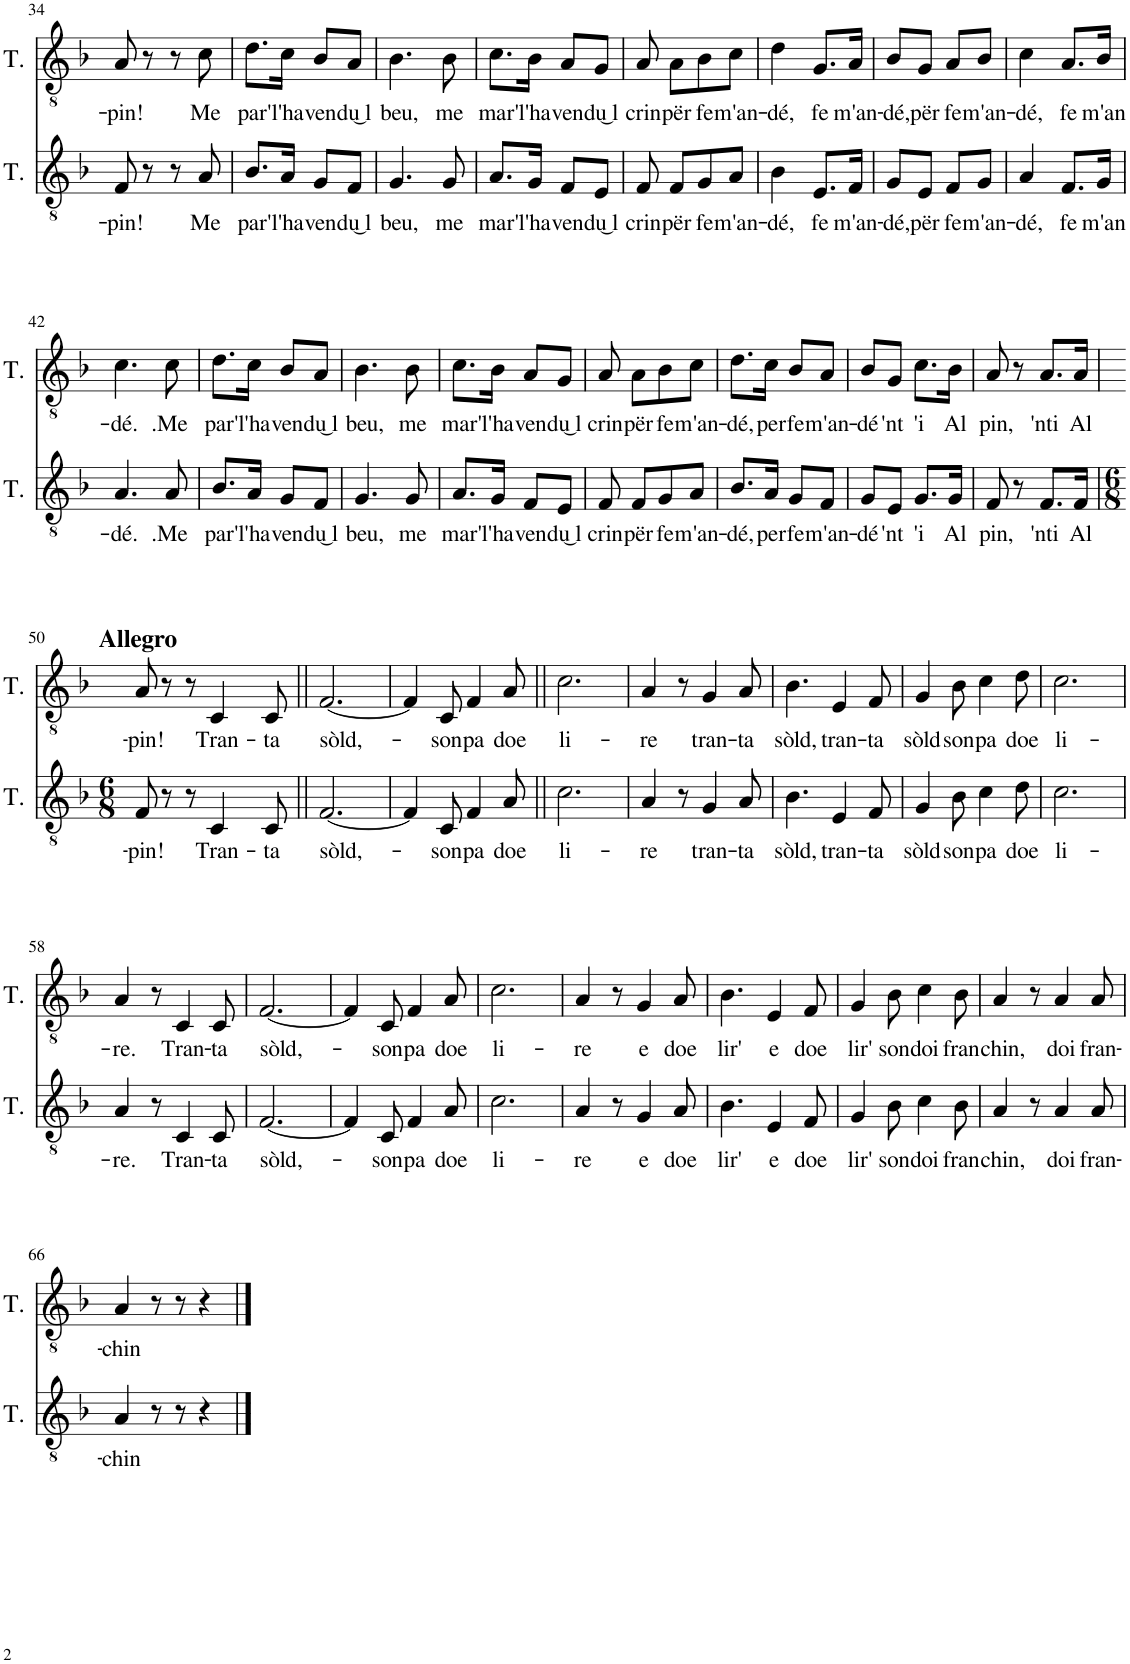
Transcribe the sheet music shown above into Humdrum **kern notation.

**kern	**text	**kern	**text
*part2	*part2	*part1	*part1
*staff2	*staff2	*staff1	*staff1
*I"Tenor	*	*I"Tenor	*
*I'T.	*	*I'T.	*
!!LO:PB:g=z
*clefGv2	*	*clefGv2	*
*k[b-]	*	*k[b-]	*
*M2/4	*	*M2/4	*
=34	=34	=34	=34
!	!LO:LY:b	!	!LO:LY:b
8F/	pin!	8A/	pin!
8r	.	8r	.
8r	.	8r	.
!	!LO:LY:b	!	!LO:LY:b
8A/	Me	8c\	Me
=35	=35	=35	=35
!	!LO:LY:b	!	!LO:LY:b
8.B-/L	par'	8.d\L	par'
!	!LO:LY:b	!	!LO:LY:b
16A/Jk	l'ha	16c\Jk	l'ha
!	!LO:LY:b	!	!LO:LY:b
8G/L	ven-	8B-/L	ven-
!	!LO:LY:b	!	!LO:LY:b
8F/J	-du͜ l	8A/J	-du͜ l
=36	=36	=36	=36
!	!LO:LY:b	!	!LO:LY:b
4.G/	beu,	4.B-\	beu,
!	!LO:LY:b	!	!LO:LY:b
8G/	me	8B-\	me
=37	=37	=37	=37
!	!LO:LY:b	!	!LO:LY:b
8.A/L	mar'	8.c\L	mar'
!	!LO:LY:b	!	!LO:LY:b
16G/Jk	l'ha	16B-\Jk	l'ha
!	!LO:LY:b	!	!LO:LY:b
8F/L	ven-	8A/L	ven-
!	!LO:LY:b	!	!LO:LY:b
8E/J	-du͜ l	8G/J	-du͜ l
=38	=38	=38	=38
!	!LO:LY:b	!	!LO:LY:b
8F/	crin	8A/	crin
!	!LO:LY:b	!	!LO:LY:b
8F/L	për	8A\L	për
!	!LO:LY:b	!	!LO:LY:b
8G/	fe-	8B-\	fe-
!	!LO:LY:b	!	!LO:LY:b
8A/J	-m'an-	8c\J	-m'an-
=39	=39	=39	=39
!	!LO:LY:b	!	!LO:LY:b
4B-\	-dé,	4d\	-dé,
!	!LO:LY:b	!	!LO:LY:b
8.E/L	fe-	8.G/L	fe-
!	!LO:LY:b	!	!LO:LY:b
16F/Jk	-m'an-	16A/Jk	-m'an-
=40	=40	=40	=40
!	!LO:LY:b	!	!LO:LY:b
8G/L	-dé,	8B-/L	-dé,
!	!LO:LY:b	!	!LO:LY:b
8E/J	për	8G/J	për
!	!LO:LY:b	!	!LO:LY:b
8F/L	fe-	8A/L	fe-
!	!LO:LY:b	!	!LO:LY:b
8G/J	-m'an-	8B-/J	-m'an-
=41	=41	=41	=41
!	!LO:LY:b	!	!LO:LY:b
4A/	-dé,	4c\	-dé,
!	!LO:LY:b	!	!LO:LY:b
8.F/L	fe-	8.A/L	fe-
!	!LO:LY:b	!	!LO:LY:b
16G/Jk	-m'an-	16B-/Jk	-m'an-
!!LO:LB:g=z
=42	=42	=42	=42
!	!LO:LY:b	!	!LO:LY:b
4.A/	-dé.	4.c\	-dé.
!	!LO:LY:b	!	!LO:LY:b
8A/	.Me	8c\	.Me
=43	=43	=43	=43
!	!LO:LY:b	!	!LO:LY:b
8.B-/L	par'	8.d\L	par'
!	!LO:LY:b	!	!LO:LY:b
16A/Jk	l'ha	16c\Jk	l'ha
!	!LO:LY:b	!	!LO:LY:b
8G/L	ven-	8B-/L	ven-
!	!LO:LY:b	!	!LO:LY:b
8F/J	-du͜ l	8A/J	-du͜ l
=44	=44	=44	=44
!	!LO:LY:b	!	!LO:LY:b
4.G/	beu,	4.B-\	beu,
!	!LO:LY:b	!	!LO:LY:b
8G/	me	8B-\	me
=45	=45	=45	=45
!	!LO:LY:b	!	!LO:LY:b
8.A/L	mar'	8.c\L	mar'
!	!LO:LY:b	!	!LO:LY:b
16G/Jk	l'ha	16B-\Jk	l'ha
!	!LO:LY:b	!	!LO:LY:b
8F/L	ven-	8A/L	ven-
!	!LO:LY:b	!	!LO:LY:b
8E/J	-du͜ l	8G/J	-du͜ l
=46	=46	=46	=46
!	!LO:LY:b	!	!LO:LY:b
8F/	crin	8A/	crin
!	!LO:LY:b	!	!LO:LY:b
8F/L	për	8A\L	për
!	!LO:LY:b	!	!LO:LY:b
8G/	fe-	8B-\	fe-
!	!LO:LY:b	!	!LO:LY:b
8A/J	-m'an-	8c\J	-m'an-
=47	=47	=47	=47
!	!LO:LY:b	!	!LO:LY:b
8.B-/L	-dé,	8.d\L	-dé,
!	!LO:LY:b	!	!LO:LY:b
16A/Jk	per	16c\Jk	per
!	!LO:LY:b	!	!LO:LY:b
8G/L	fe-	8B-/L	fe-
!	!LO:LY:b	!	!LO:LY:b
8F/J	-m'an-	8A/J	-m'an-
=48	=48	=48	=48
!	!LO:LY:b	!	!LO:LY:b
8G/L	-dé	8B-/L	-dé
!	!LO:LY:b	!	!LO:LY:b
8E/J	'nt	8G/J	'nt
!	!LO:LY:b	!	!LO:LY:b
8.G/L	'i	8.c\L	'i
!	!LO:LY:b	!	!LO:LY:b
16G/Jk	Al	16B-\Jk	Al
=49	=49	=49	=49
!	!LO:LY:b	!	!LO:LY:b
8F/	pin,	8A/	pin,
8r	.	8r	.
!	!LO:LY:b	!	!LO:LY:b
8.F/L	'nti	8.A/L	'nti
!	!LO:LY:b	!	!LO:LY:b
16F/Jk	Al-	16A/Jk	Al-
!!LO:LB:g=z
=50	=50	=50	=50
*M6/8	*	*	*
!	!	!LO:TX:a:B:t=Allegro	!
!	!LO:LY:b	!	!LO:LY:b
8F/	-pin!	8A/	-pin!
8r	.	8r	.
8r	.	8r	.
!	!LO:LY:b	!	!LO:LY:b
4C/	Tran-	[8C/	Tran-
.	.	8ryy	.
!	!LO:LY:b	!	!LO:LY:b
8C/	-ta	8C/	-ta
=51||	=51||	=51||	=51||
!	!LO:LY:b	!	!LO:LY:b
[2.F/	sòld,-	[2F/	sòld,-
.	.	8C/]	.
.	.	8ryy	.
=52	=52	=52	=52
4F/]	.	4F/]	.
!	!LO:LY:b	!	!
8C/	-son	4F/_	.
!	!LO:LY:b	!	!
4F/	pa	.	.
!	!	!	!LO:LY:b
.	.	8C/	-son
!	!LO:LY:b	!	!LO:LY:b
8A/	doe	[8F/	pa
!	!	!	!LO:LY:b
8ryy	.	8A/	doe
=53||	=53||	=53||	=53||
!	!LO:LY:b	!	!LO:LY:b
2.c\	li-	[2c\	li-
.	.	8F/]	.
.	.	8ryy	.
=54	=54	=54	=54
!	!LO:LY:b	!	!LO:LY:b
4A/	-re	4A/	-re
8r	.	4c\]	.
!	!LO:LY:b	!	!
4G/	tran-	.	.
.	.	8r	.
!	!LO:LY:b	!	!LO:LY:b
8A/	-ta	[8G/	tran-
!	!	!	!LO:LY:b
8ryy	.	8A/	-ta
=55	=55	=55	=55
!	!LO:LY:b	!	!LO:LY:b
4.B-\	sòld,	4.B-\	sòld,
!	!LO:LY:b	!	!
4E/	tran-	8G/]	.
!	!	!	!LO:LY:b
.	.	[8E/	tran-
!	!LO:LY:b	!	!LO:LY:b
8F/	-ta	8F/	-ta
=56	=56	=56	=56
!	!LO:LY:b	!	!LO:LY:b
4G/	sòld	4G/	sòld
!	!LO:LY:b	!	!
8B-\	son	8E/]	.
!	!LO:LY:b	!	!LO:LY:b
4c\	pa	8B-\	son
!	!	!	!LO:LY:b
.	.	[8c\	pa
!	!LO:LY:b	!	!LO:LY:b
8d\	doe	8d\	doe
=57	=57	=57	=57
!	!LO:LY:b	!	!LO:LY:b
2.c\	li-	[2c\	li-
.	.	8c\]	.
.	.	8ryy	.
!!LO:LB:g=z
=58	=58	=58	=58
!	!LO:LY:b	!	!LO:LY:b
4A/	-re.	4A/	-re.
8r	.	4c\]	.
!	!LO:LY:b	!	!
4C/	Tran-	.	.
.	.	8r	.
!	!LO:LY:b	!	!LO:LY:b
8C/	-ta	[8C/	Tran-
!	!	!	!LO:LY:b
8ryy	.	8C/	-ta
=59	=59	=59	=59
!	!LO:LY:b	!	!LO:LY:b
[2.F/	sòld,-	[2F/	sòld,-
.	.	8C/]	.
.	.	8ryy	.
=60	=60	=60	=60
4F/]	.	4F/]	.
!	!LO:LY:b	!	!
8C/	-son	4F/_	.
!	!LO:LY:b	!	!
4F/	pa	.	.
!	!	!	!LO:LY:b
.	.	8C/	-son
!	!LO:LY:b	!	!LO:LY:b
8A/	doe	[8F/	pa
!	!	!	!LO:LY:b
8ryy	.	8A/	doe
=61	=61	=61	=61
!	!LO:LY:b	!	!LO:LY:b
2.c\	li-	[2c\	li-
.	.	8F/]	.
.	.	8ryy	.
=62	=62	=62	=62
!	!LO:LY:b	!	!LO:LY:b
4A/	-re	4A/	-re
8r	.	4c\]	.
!	!LO:LY:b	!	!
4G/	e	.	.
.	.	8r	.
!	!LO:LY:b	!	!LO:LY:b
8A/	doe	[8G/	e
!	!	!	!LO:LY:b
8ryy	.	8A/	doe
=63	=63	=63	=63
!	!LO:LY:b	!	!LO:LY:b
4.B-\	lir'	4.B-\	lir'
!	!LO:LY:b	!	!
4E/	e	8G/]	.
!	!	!	!LO:LY:b
.	.	[8E/	e
!	!LO:LY:b	!	!LO:LY:b
8F/	doe	8F/	doe
=64	=64	=64	=64
!	!LO:LY:b	!	!LO:LY:b
4G/	lir'	4G/	lir'
!	!LO:LY:b	!	!
8B-\	son	8E/]	.
!	!LO:LY:b	!	!LO:LY:b
4c\	doi	8B-\	son
!	!	!	!LO:LY:b
.	.	[8c\	doi
!	!LO:LY:b	!	!LO:LY:b
8B-\	fran-	8B-\	fran-
=65	=65	=65	=65
!	!LO:LY:b	!	!LO:LY:b
4A/	-chin,	4A/	-chin,
8r	.	8c\]	.
!	!LO:LY:b	!	!
4A/	doi	8r	.
!	!	!	!LO:LY:b
.	.	[8A/	doi
!	!LO:LY:b	!	!LO:LY:b
8A/	fran-	8A/	fran-
!!LO:LB:g=z
=66	=66	=66	=66
!	!LO:LY:b	!	!LO:LY:b
4A/	-chin	4A/	-chin
8r	.	8A/]	.
8r	.	8r	.
4r	.	8r	.
.	.	4r	.
8ryy	.	.	.
==	==	==	==
*-	*-	*-	*-
